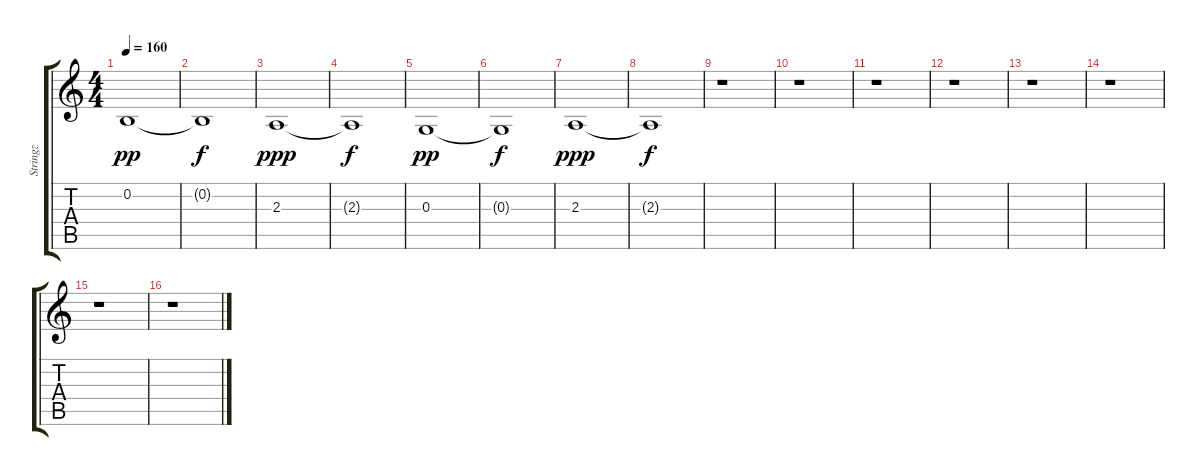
\track ("Stringz" "Stringz") {instrument stringensemble1}
\staff {score tabs}
\tuning (E4 B3 G3 D3 A2 E2) {hide}
\ts (4 4)
\tempo 160
\clef g2
\ks c
0.2.1{dy pp} |
0.2{t}.1{dy f} |
2.3.1{dy ppp} |
2.3{t}.1{dy f} |
0.3.1{dy pp} |
0.3{t}.1{dy f} |
2.3.1{dy ppp} |
2.3{t}.1{dy f} |
r.1 |
r.1 |
r.1 |
r.1 |
r.1 |
r.1 |
r.1 |
r.1
